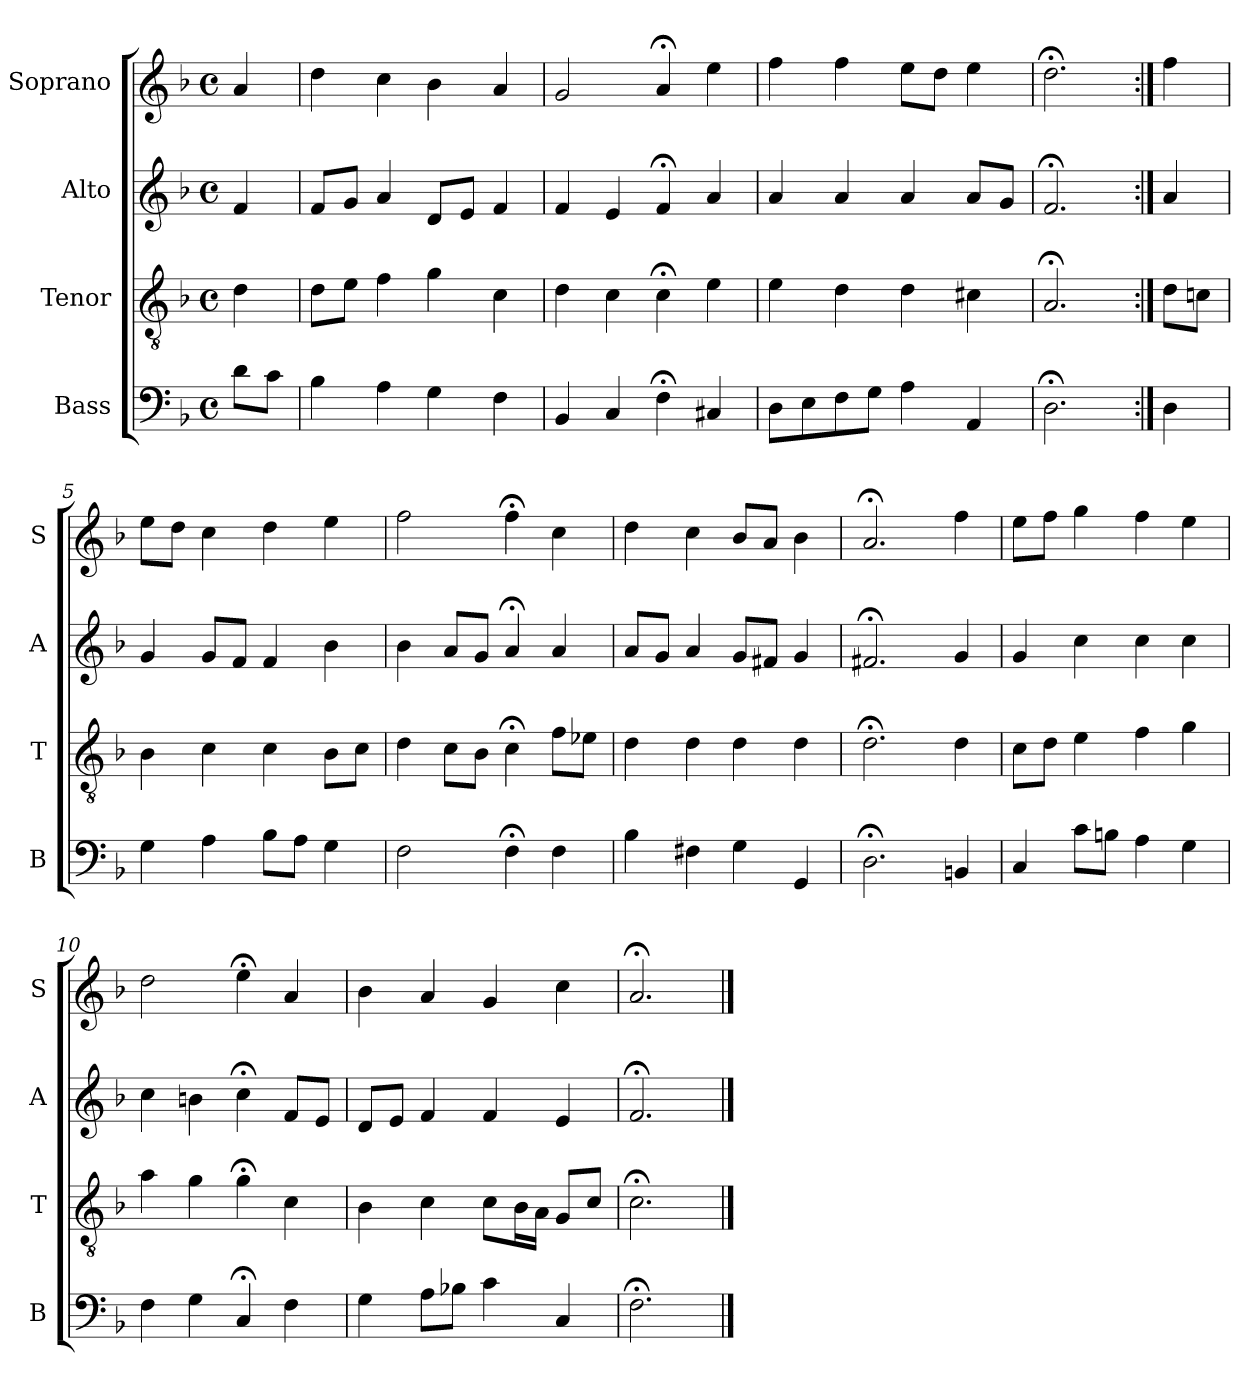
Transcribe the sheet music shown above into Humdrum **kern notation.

**kern	**kern	**kern	**kern
*part4	*part3	*part2	*part1
*staff4	*staff3	*staff2	*staff1
*I"Bass	*I"Tenor	*I"Alto	*I"Soprano
*I'B	*I'T	*I'A	*I'S
*clefF4	*clefGv2	*clefG2	*clefG2
*k[b-]	*k[b-]	*k[b-]	*k[b-]
*F:	*F:	*F:	*F:
*M4/4	*M4/4	*M4/4	*M4/4
*met(c)	*met(c)	*met(c)	*met(c)
*MM100	*MM100	*MM100	*MM100
=	=	=	=
8dL	4d	4f	4a
8cJ	.	.	.
=1	=1	=1	=1
4B-	8dL	8fL	4dd
.	8eJ	8gJ	.
4A	4f	4a	4cc
4G	4g	8dL	4b-
.	.	8eJ	.
4F	4c	4f	4a
=2	=2	=2	=2
4BB-	4d	4f	2g
4C	4c	4e	.
4F;<	4c;<	4f;<	4a;<
4C#X	4e	4a	4ee
=3	=3	=3	=3
8DL	4e	4a	4ff
8E	.	.	.
8F	4d	4a	4ff
8GJ	.	.	.
4A	4d	4a	8eeL
.	.	.	8ddJ
4AA	4c#X	8aL	4ee
.	.	8gJ	.
=4	=4	=4	=4
2.D;<	2.A;<	2.f;<	2.dd;<
=:|!	=:|!	=:|!	=:|!
4D	8dL	4a	4ff
.	8cnJ	.	.
=5	=5	=5	=5
4G	4B-	4g	8eeL
.	.	.	8ddJ
4A	4c	8gL	4cc
.	.	8fJ	.
8B-L	4c	4f	4dd
8AJ	.	.	.
4G	8B-L	4b-	4ee
.	8cJ	.	.
=6	=6	=6	=6
2F	4d	4b-	2ff
.	8cL	8aL	.
.	8B-J	8gJ	.
4F;<	4c;<	4a;<	4ff;<
4F	8fL	4a	4cc
.	8e-XJ	.	.
=7	=7	=7	=7
4B-	4d	8aL	4dd
.	.	8gJ	.
4F#X	4d	4a	4cc
4G	4d	8gL	8b-L
.	.	8f#XJ	8aJ
4GG	4d	4g	4b-
=8	=8	=8	=8
2.D;<	2.d;<	2.f#X;<	2.a;<
4BBn	4d	4g	4ff
=9	=9	=9	=9
4C	8cL	4g	8eeL
.	8dJ	.	8ffJ
8cL	4e	4cc	4gg
8BnJ	.	.	.
4A	4f	4cc	4ff
4G	4g	4cc	4ee
=10	=10	=10	=10
4F	4a	4cc	2dd
4G	4gi	4bn	.
4C;<i	4g;<i	4cc;<	4ee;<
4Fi	4ci	8fL	4a
.	.	8eJ	.
=11	=11	=11	=11
4G	4B-	8dL	4b-
.	.	8eJ	.
8AL	4c	4f	4a
8B-XJ	.	.	.
4c	8cL	4f	4g
.	16B-L	.	.
.	16AJJ	.	.
4C	8GL	4e	4cc
.	8cJ	.	.
=12	=12	=12	=12
2.F;<	2.c;<	2.f;<	2.a;<
==	==	==	==
*-	*-	*-	*-
